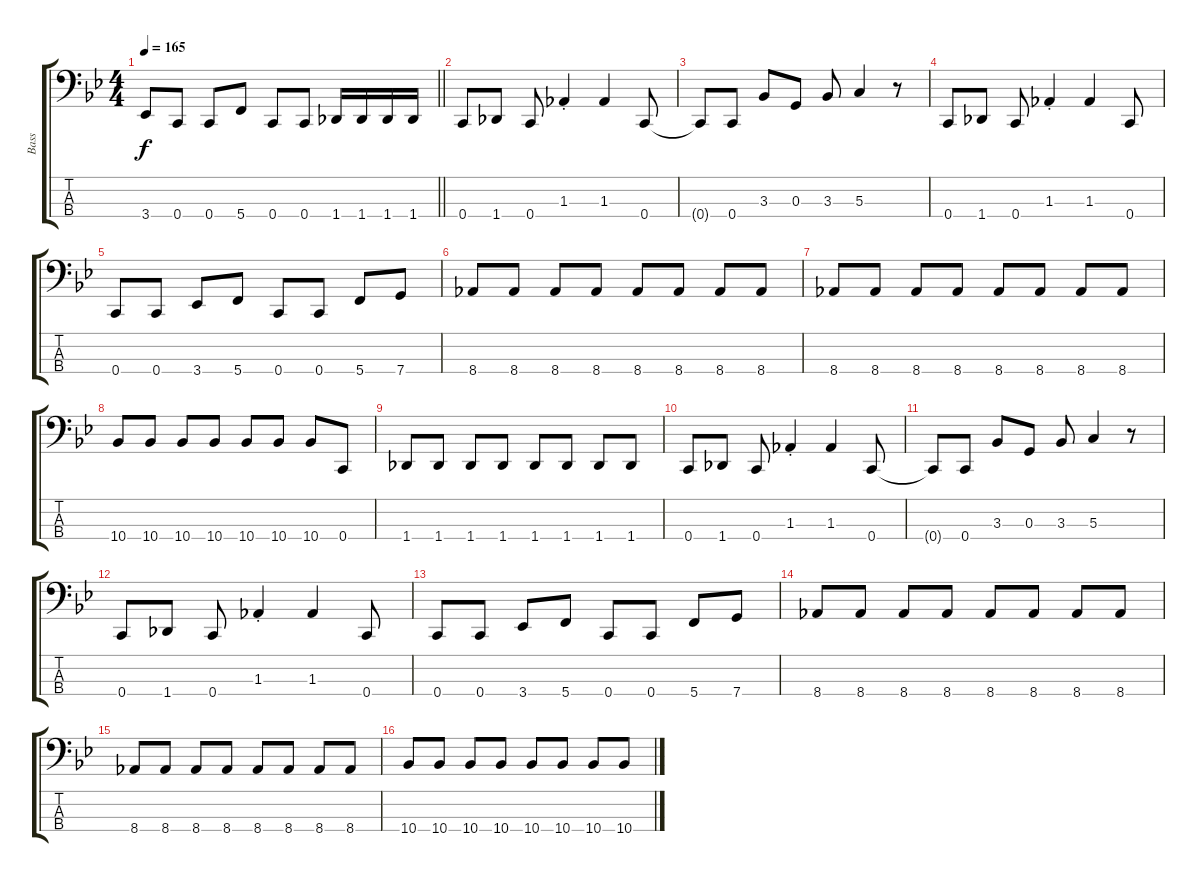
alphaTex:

\track ("Bass" "Bass") {instrument electricbassfinger}
\staff {score tabs}
\tuning (F2 C2 G1 C1) {hide}
\ts (4 4)
\tempo 165
\clef f4
\barLineRight lightlight
\ks bb
3.4.8{dy f} 0.4.8 0.4.8 5.4.8 0.4.8 0.4.8 1.4.16 1.4.16 1.4.16 1.4.16 |
0.4.8 1.4.8 0.4.8 1.3{st}.4 1.3.4 0.4.8 |
0.4{t}.8 0.4.8 3.3.8 0.3.8 3.3.8 5.3.4 r.8 |
0.4.8 1.4.8 0.4.8 1.3{st}.4 1.3.4 0.4.8 |
0.4.8 0.4.8 3.4.8 5.4.8 0.4.8 0.4.8 5.4.8 7.4.8 |
8.4.8 8.4.8 8.4.8 8.4.8 8.4.8 8.4.8 8.4.8 8.4.8 |
8.4.8 8.4.8 8.4.8 8.4.8 8.4.8 8.4.8 8.4.8 8.4.8 |
10.4.8 10.4.8 10.4.8 10.4.8 10.4.8 10.4.8 10.4.8 0.4.8 |
1.4.8 1.4.8 1.4.8 1.4.8 1.4.8 1.4.8 1.4.8 1.4.8 |
0.4.8 1.4.8 0.4.8 1.3{st}.4 1.3.4 0.4.8 |
0.4{t}.8 0.4.8 3.3.8 0.3.8 3.3.8 5.3.4 r.8 |
0.4.8 1.4.8 0.4.8 1.3{st}.4 1.3.4 0.4.8 |
0.4.8 0.4.8 3.4.8 5.4.8 0.4.8 0.4.8 5.4.8 7.4.8 |
8.4.8 8.4.8 8.4.8 8.4.8 8.4.8 8.4.8 8.4.8 8.4.8 |
8.4.8 8.4.8 8.4.8 8.4.8 8.4.8 8.4.8 8.4.8 8.4.8 |
10.4.8 10.4.8 10.4.8 10.4.8 10.4.8 10.4.8 10.4.8 10.4.8
